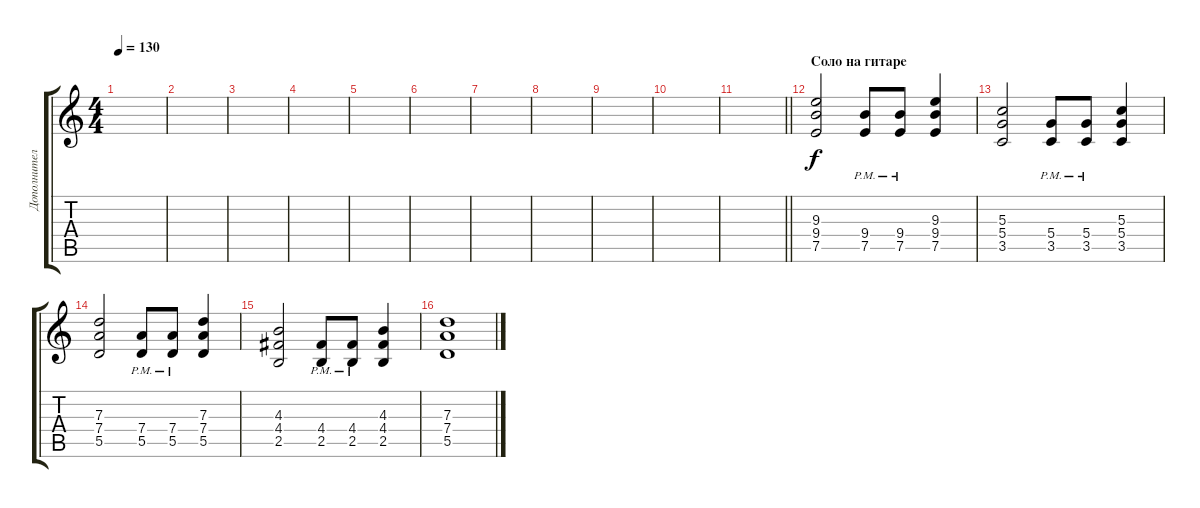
\track ("Дополнительная гитара" "Дополнител") {instrument acousticguitarsteel}
\staff {score tabs}
\tuning (E4 B3 G3 D3 A2 E2) {hide}
\ts (4 4)
\tempo 130
\clef g2
\ks c
|
|
|
|
|
|
|
|
|
|
\barLineRight lightlight
|
\section ("" "Соло на гитаре")
(9.3 9.4 7.5).2{volume 14 instrument distortionguitar} (9.4{pm} 7.5{pm}).8 (9.4{pm} 7.5).8 (9.3 9.4 7.5).4 |
(5.3 5.4 3.5).2 (5.4{pm} 3.5).8 (5.4{pm} 3.5).8 (5.3 5.4 3.5).4 |
(7.3 7.4 5.5).2 (7.4{pm} 5.5{pm}).8 (7.4{pm} 5.5{pm}).8 (7.3 7.4 5.5).4 |
(4.3 4.4 2.5).2 (4.4{pm} 2.5{pm}).8 (4.4{pm} 2.5{pm}).8 (4.3 4.4 2.5).4 |
(7.3 7.4 5.5).1
